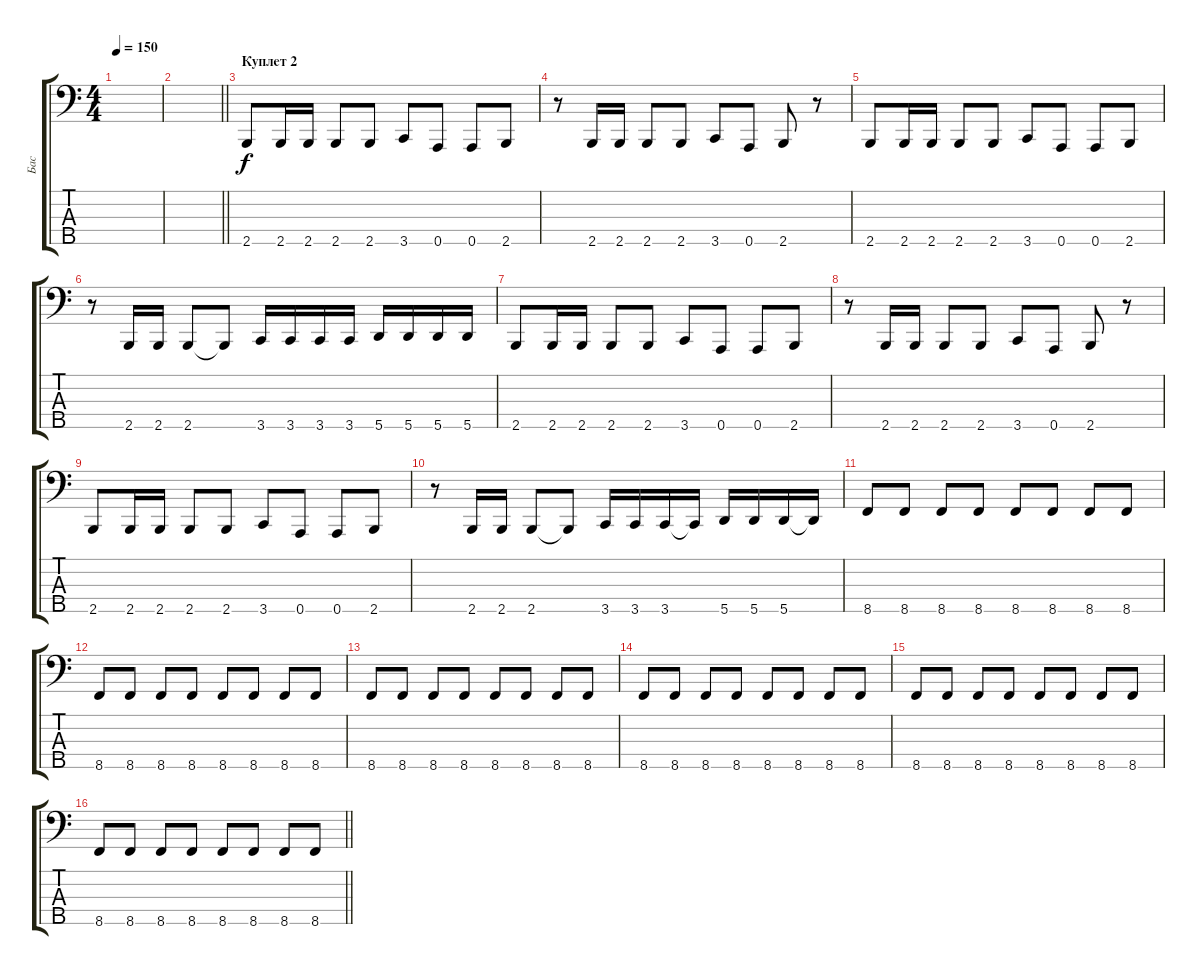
\track ("Бас" "Бас") {solo instrument electricbassfinger}
\staff {score tabs}
\tuning (Gb2 D2 A1 E1 A0) {hide}
\ts (4 4)
\tempo 150
\clef f4
\ks c
|
\barLineRight lightlight
|
\section ("" "Куплет 2")
2.5.8 2.5.16 2.5.16 2.5.8 2.5.8 3.5.8 0.5.8 0.5.8 2.5.8 |
r.8 2.5.16 2.5.16 2.5.8 2.5.8 3.5.8 0.5.8 2.5.8 r.8 |
2.5.8 2.5.16 2.5.16 2.5.8 2.5.8 3.5.8 0.5.8 0.5.8 2.5.8 |
r.8 2.5.16 2.5.16 2.5.8 2.5{t}.8 3.5.16 3.5.16 3.5.16 3.5.16 5.5.16 5.5.16 5.5.16 5.5.16 |
2.5.8 2.5.16 2.5.16 2.5.8 2.5.8 3.5.8 0.5.8 0.5.8 2.5.8 |
r.8 2.5.16 2.5.16 2.5.8 2.5.8 3.5.8 0.5.8 2.5.8 r.8 |
2.5.8 2.5.16 2.5.16 2.5.8 2.5.8 3.5.8 0.5.8 0.5.8 2.5.8 |
r.8 2.5.16 2.5.16 2.5.8 2.5{t}.8 3.5.16 3.5.16 3.5.16 3.5{t}.16 5.5.16 5.5.16 5.5.16 5.5{t}.16 |
8.5.8 8.5.8 8.5.8 8.5.8 8.5.8 8.5.8 8.5.8 8.5.8 |
8.5.8 8.5.8 8.5.8 8.5.8 8.5.8 8.5.8 8.5.8 8.5.8 |
8.5.8 8.5.8 8.5.8 8.5.8 8.5.8 8.5.8 8.5.8 8.5.8 |
8.5.8 8.5.8 8.5.8 8.5.8 8.5.8 8.5.8 8.5.8 8.5.8 |
8.5.8 8.5.8 8.5.8 8.5.8 8.5.8 8.5.8 8.5.8 8.5.8 |
\barLineRight lightlight
8.5.8 8.5.8 8.5.8 8.5.8 8.5.8 8.5.8 8.5.8 8.5.8
